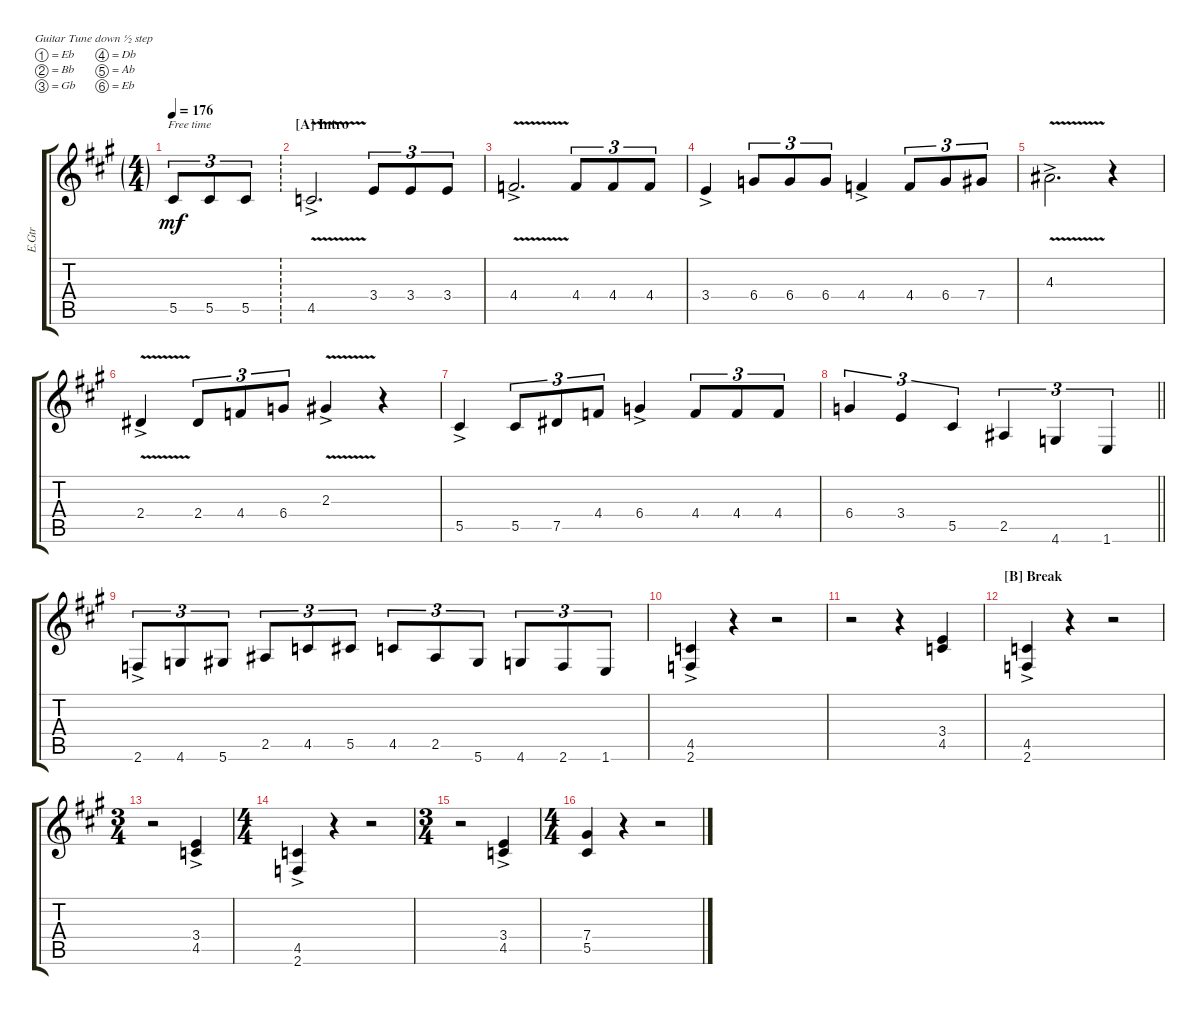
\defaultSystemsLayout 4
\bracketExtendMode groupsimilarinstruments
\otherSystemsTrackNameOrientation horizontal
\track ("E.Guitar II" "E.Gtr") {instrument acousticgrandpiano}
\staff {score tabs}
\tuning (Eb4 Bb3 Gb3 Db3 Ab2 Eb2)
\displaytranspose 12
\ts (4 4)
\ft
\ac
\tempo 176
\clef g2
\ks a
5.5{acc forcenatural}.8{tu (3 2) dy mf instrument acousticgrandpiano beam Up} 5.5{acc forcenatural}.8{tu (3 2) beam Up} 5.5{acc forcenatural}.8{tu (3 2) beam Up} |
\section ("A" "Intro")
4.5{v ac acc b}.2{d beam Up} 3.4{acc forcenatural}.8{tu (3 2) beam Up} 3.4{acc forcenatural}.8{tu (3 2) beam Up} 3.4{acc forcenatural}.8{tu (3 2) beam Up} |
4.4{v ac acc b}.2{d beam Up} 4.4{acc b}.8{tu (3 2) beam Up} 4.4{acc b}.8{tu (3 2) beam Up} 4.4{acc b}.8{tu (3 2) beam Up} |
3.4{ac acc forcenatural}.4{beam Up} 6.4{acc b}.8{tu (3 2) beam Up} 6.4{acc b}.8{tu (3 2) beam Up} 6.4{acc b}.8{tu (3 2) beam Up} 4.4{ac acc b}.4{beam Up} 4.4{acc b}.8{tu (3 2) beam Up} 6.4{acc b}.8{tu (3 2) beam Up} 7.4{acc forcenatural}.8{tu (3 2) beam Up} |
4.3{v ac acc forcenatural}.2{d beam Down} r.4{beam Down} |
2.4{v ac acc forcenatural}.4{beam Up} 2.4{acc forcenatural}.8{tu (3 2) beam Up} 4.4{acc b}.8{tu (3 2) beam Up} 6.4{acc b}.8{tu (3 2) beam Up} 2.3{v ac acc forcenatural}.4{beam Up} r.4{beam Up} |
5.5{ac acc forcenatural}.4{beam Up} 5.5{acc forcenatural}.8{tu (3 2) beam Up} 7.5{acc forcenatural}.8{tu (3 2) beam Up} 4.4{acc b}.8{tu (3 2) beam Up} 6.4{ac acc b}.4{beam Up} 4.4{acc b}.8{tu (3 2) beam Up} 4.4{acc b}.8{tu (3 2) beam Up} 4.4{acc b}.8{tu (3 2) beam Up} |
\barLineRight lightlight
6.4{acc b}.4{tu (3 2) beam Up} 3.4{acc forcenatural}.4{tu (3 2) beam Up} 5.5{acc forcenatural}.4{tu (3 2) beam Up} 2.5{acc forcenatural}.4{tu (3 2) beam Up} 4.6{acc b}.4{tu (3 2) beam Up} 1.6{acc forcenatural}.4{tu (3 2) beam Up} |
2.6{ac acc b}.8{tu (3 2) beam Up} 4.6{acc b}.8{tu (3 2) beam Up} 5.6{acc forcenatural}.8{tu (3 2) beam Up} 2.5{acc forcenatural}.8{tu (3 2) beam Up} 4.5{acc b}.8{tu (3 2) beam Up} 5.5{acc forcenatural}.8{tu (3 2) beam Up} 4.5{acc b}.8{tu (3 2) beam Up} 2.5{acc forcenatural}.8{tu (3 2) beam Up} 5.6{acc forcenatural}.8{tu (3 2) beam Up} 4.6{acc b}.8{tu (3 2) beam Up} 2.6{acc b}.8{tu (3 2) beam Up} 1.6{acc forcenatural}.8{tu (3 2) beam Up} |
(2.6{acc b} 4.5{ac acc b}).4{beam Up} r.4{beam Up} r.2{beam Up} |
r.2{beam Down} r.4{beam Down} (4.5{acc b} 3.4{acc forcenatural}).4{beam Up} |
\section ("B" "Break")
(2.6{ac acc b} 4.5{acc b}).4{beam Up} r.4{beam Up} r.2{beam Up} |
\ts (3 4)
r.2{beam Down} (4.5{ac acc b} 3.4{acc forcenatural}).4{beam Up} |
\ts (4 4)
(2.6{acc b} 4.5{ac acc b}).4{beam Up} r.4{beam Up} r.2{beam Up} |
\ts (3 4)
r.2{beam Down} (4.5{ac acc b} 3.4{acc forcenatural}).4{beam Up} |
\ts (4 4)
(5.5{acc forcenatural} 7.4{acc forcenatural}).4{beam Up} r.4{beam Up} r.2{beam Up}
